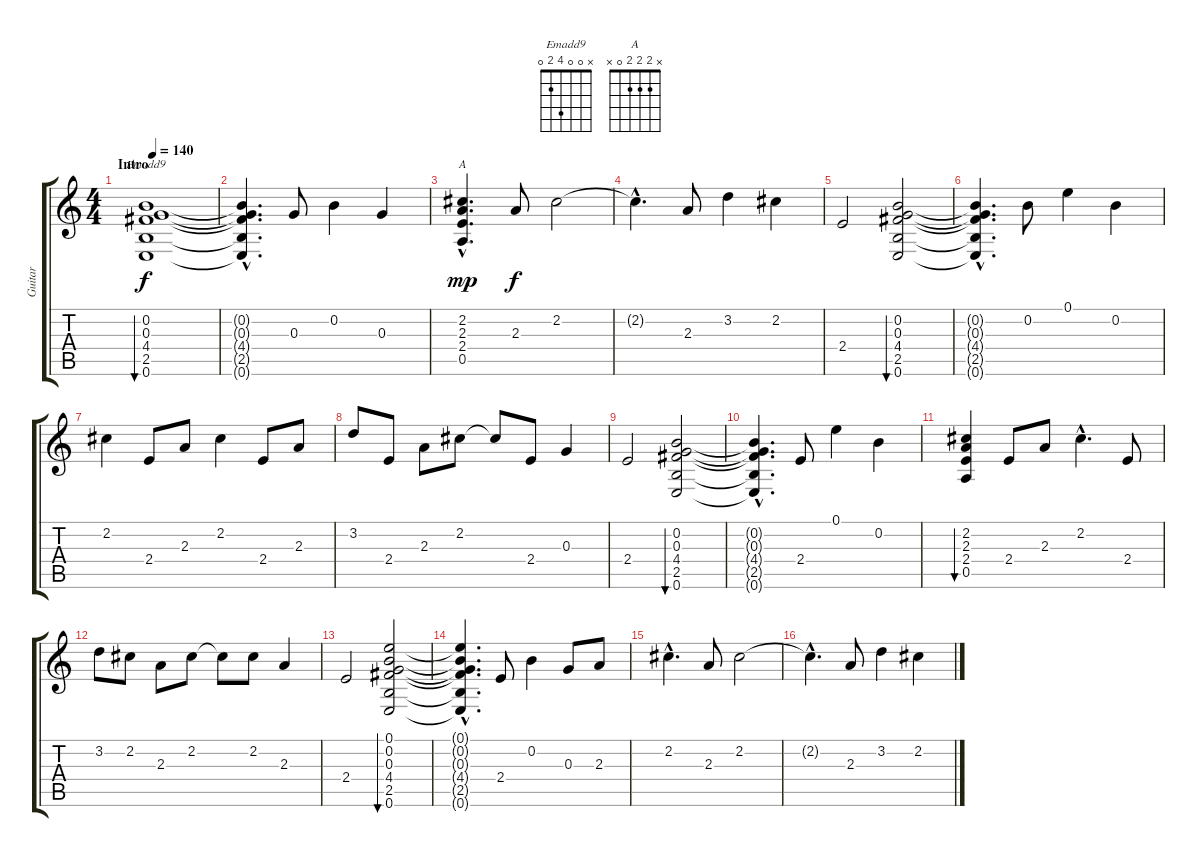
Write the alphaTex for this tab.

\track ("Guitar" "Guitar") {instrument electricguitarjazz}
\staff {score tabs}
\tuning (E4 B3 G3 D3 A2 E2) {hide}
\chord ("Emadd9" x 0 0 4 2 0)
\chord ("A" x 2 2 2 0 x)
\ts (4 4)
\section ("" "Intro")
\tempo 140
\clef g2
\ks c
(0.2 0.3 4.4 2.5 0.6).1{bu 240 ch "Emadd9" dy f instrument electricguitarjazz} |
(0.2{hac t} 0.3{hac t} 4.4{hac t} 2.5{hac t} 0.6{hac t}).4{d} 0.3.8 0.2.4 0.3.4 |
(2.2{hac} 2.3{hac} 2.4{hac} 0.5{hac}).4{d ch "A" dy mp} 2.3.8{dy f} 2.2.2 |
2.2{hac t}.4{d} 2.3.8 3.2.4 2.2.4 |
2.4.2 (0.2 0.3 4.4 2.5 0.6).2{bu 480} |
(0.2{hac t} 0.3{hac t} 4.4{hac t} 2.5{hac t} 0.6{hac t}).4{d} 0.2.8 0.1.4 0.2.4 |
2.2.4 2.4.8 2.3.8 2.2.4 2.4.8 2.3.8 |
3.2.8 2.4.8 2.3.8 2.2.8 2.2{t}.8 2.4.8 0.3.4 |
2.4.2 (0.2 0.3 4.4 2.5 0.6).2{bu 480} |
(0.2{hac t} 0.3{hac t} 4.4{hac t} 2.5{hac t} 0.6{hac t}).4{d} 2.4.8 0.1.4 0.2.4 |
(2.2 2.3 2.4 0.5).4{bu 120} 2.4.8 2.3.8 2.2{hac}.4{d} 2.4.8 |
3.2.8 2.2.8 2.3.8 2.2.8 2.2{t}.8 2.2.8 2.3.4 |
2.4.2 (0.1 0.2 0.3 4.4 2.5 0.6).2{bu 240} |
(0.1{hac t} 0.2{hac t} 0.3{hac t} 4.4{hac t} 2.5{hac t} 0.6{hac t}).4{d} 2.4.8 0.2.4 0.3.8 2.3.8 |
2.2{hac}.4{d} 2.3.8 2.2.2 |
2.2{hac t}.4{d} 2.3.8 3.2.4 2.2.4
